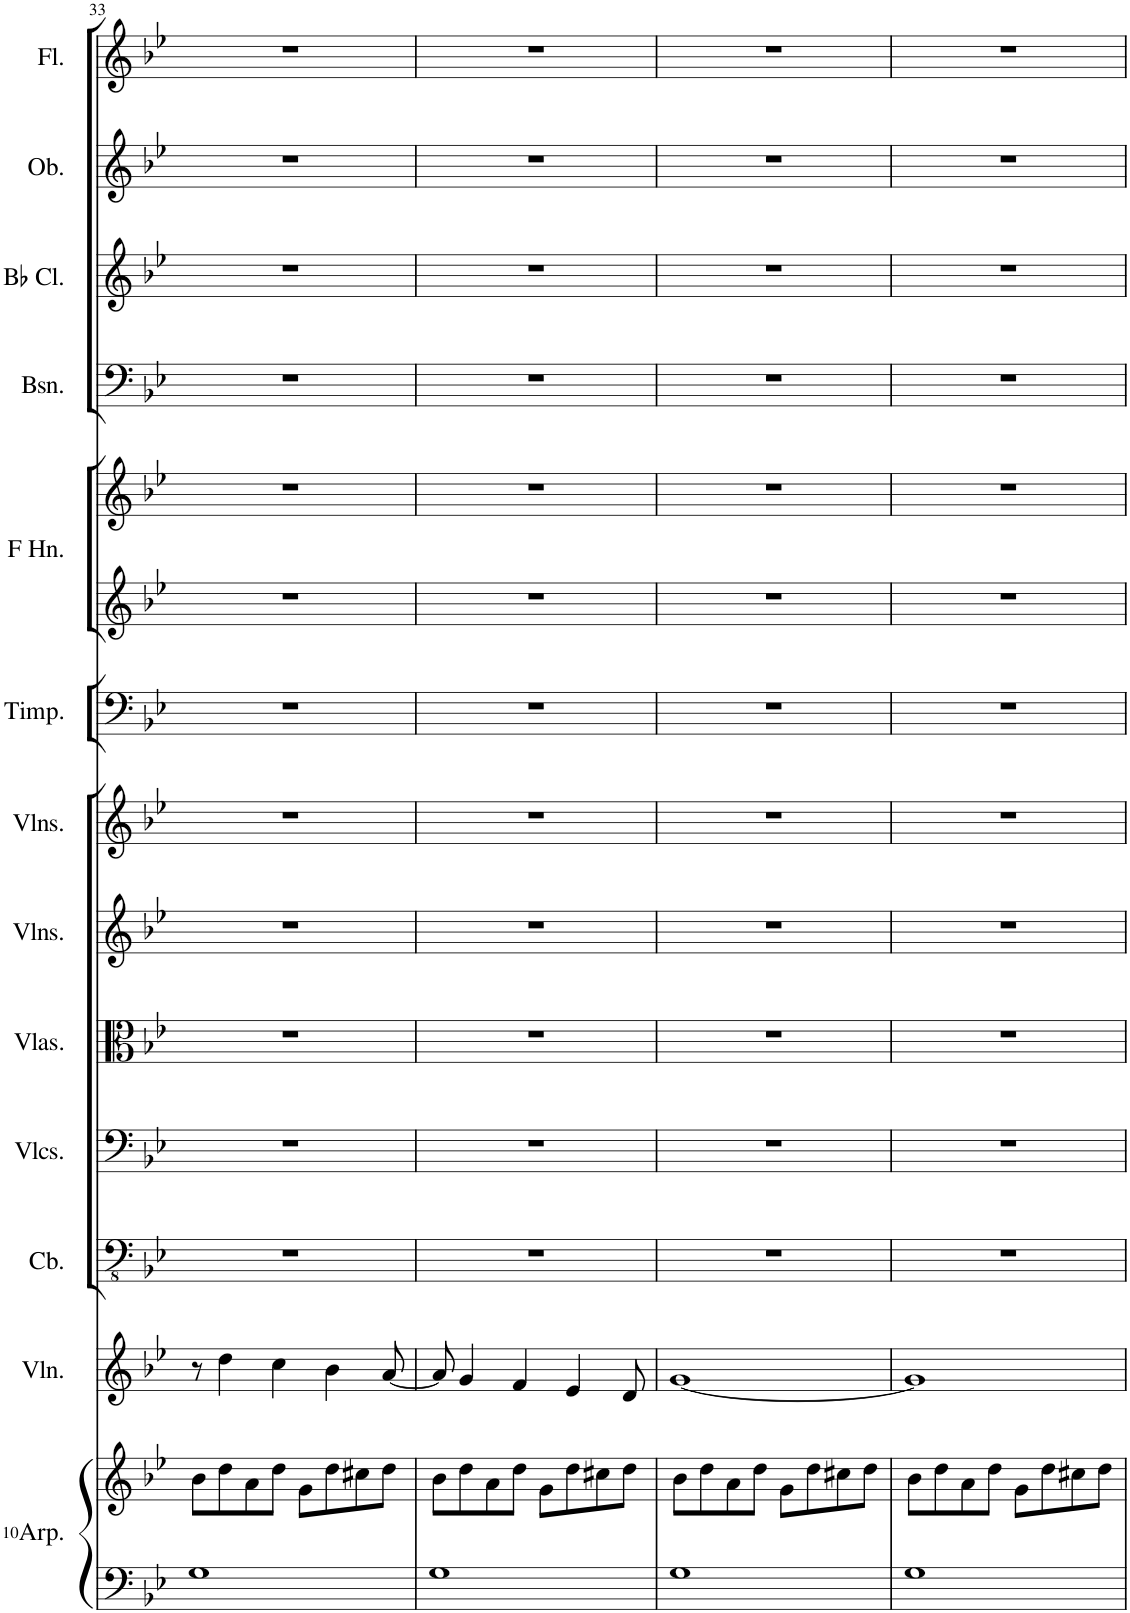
**kern	**kern	**kern	**kern	**kern	**kern	**kern	**kern	**kern	**kern	**kern	**kern	**kern	**kern	**kern
*part13	*part13	*part12	*part11	*part10	*part9	*part8	*part7	*part6	*part5	*part5	*part4	*part3	*part2	*part1
*staff15	*staff14	*staff13	*staff12	*staff11	*staff10	*staff9	*staff8	*staff7	*staff6	*staff5	*staff4	*staff3	*staff2	*staff1
*I"Arpa	*	*I"Violín	*I"Contrabass	*I"Violoncellos	*I"Violas	*I"Violins II	*I"Violins I	*I"Timpani	*I"Horns in F	*	*I"Bassoons	*I"Clarinets in Bb	*I"Oboes	*I"Flutes
*I'Arp.	*	*I'Vln.	*I'Cb.	*I'Vlcs.	*I'Vlas.	*I'Vlns.	*I'Vlns.	*I'Timp.	*	*	*I'Bsn.	*	*I'Ob.	*I'Fl.
!!LO:PB:g=z
*clefF4	*clefG2	*clefG2	*clefFv4	*clefF4	*clefC3	*clefG2	*clefG2	*clefF4	*clefG2	*clefG2	*clefF4	*clefG2	*clefG2	*clefG2
*	*	*	*ITrd7c12	*	*	*	*	*	*ITrd4c7	*ITrd4c7	*	*ITrd1c2	*	*
*k[b-e-]	*k[b-e-]	*k[b-e-]	*k[b-e-]	*k[b-e-]	*k[b-e-]	*k[b-e-]	*k[b-e-]	*k[b-e-]	*k[b-e-]	*k[b-e-]	*k[b-e-]	*k[b-e-]	*k[b-e-]	*k[b-e-]
*M4/4	*M4/4	*M4/4	*M4/4	*M4/4	*M4/4	*M4/4	*M4/4	*M4/4	*M4/4	*M4/4	*M4/4	*M4/4	*M4/4	*M4/4
=33	=33	=33	=33	=33	=33	=33	=33	=33	=33	=33	=33	=33	=33	=33
1G	8b-\L	8r	1r	1r	1r	1r	1r	1r	1r	1r	1r	1r	1r	1r
.	8dd\	4dd\	.	.	.	.	.	.	.	.	.	.	.	.
.	8a\	.	.	.	.	.	.	.	.	.	.	.	.	.
.	8dd\J	4cc\	.	.	.	.	.	.	.	.	.	.	.	.
.	8g\L	.	.	.	.	.	.	.	.	.	.	.	.	.
.	8dd\	4b-\	.	.	.	.	.	.	.	.	.	.	.	.
.	8cc#X\	.	.	.	.	.	.	.	.	.	.	.	.	.
.	8dd\J	[8a/	.	.	.	.	.	.	.	.	.	.	.	.
=34	=34	=34	=34	=34	=34	=34	=34	=34	=34	=34	=34	=34	=34	=34
1G	8b-\L	8a/]	1r	1r	1r	1r	1r	1r	1r	1r	1r	1r	1r	1r
.	8dd\	4g/	.	.	.	.	.	.	.	.	.	.	.	.
.	8a\	.	.	.	.	.	.	.	.	.	.	.	.	.
.	8dd\J	4f/	.	.	.	.	.	.	.	.	.	.	.	.
.	8g\L	.	.	.	.	.	.	.	.	.	.	.	.	.
.	8dd\	4e-/	.	.	.	.	.	.	.	.	.	.	.	.
.	8cc#X\	.	.	.	.	.	.	.	.	.	.	.	.	.
.	8dd\J	8d/	.	.	.	.	.	.	.	.	.	.	.	.
=35	=35	=35	=35	=35	=35	=35	=35	=35	=35	=35	=35	=35	=35	=35
1G	8b-\L	[1g	1r	1r	1r	1r	1r	1r	1r	1r	1r	1r	1r	1r
.	8dd\	.	.	.	.	.	.	.	.	.	.	.	.	.
.	8a\	.	.	.	.	.	.	.	.	.	.	.	.	.
.	8dd\J	.	.	.	.	.	.	.	.	.	.	.	.	.
.	8g\L	.	.	.	.	.	.	.	.	.	.	.	.	.
.	8dd\	.	.	.	.	.	.	.	.	.	.	.	.	.
.	8cc#X\	.	.	.	.	.	.	.	.	.	.	.	.	.
.	8dd\J	.	.	.	.	.	.	.	.	.	.	.	.	.
=36	=36	=36	=36	=36	=36	=36	=36	=36	=36	=36	=36	=36	=36	=36
1G	8b-\L	1g]	1r	1r	1r	1r	1r	1r	1r	1r	1r	1r	1r	1r
.	8dd\	.	.	.	.	.	.	.	.	.	.	.	.	.
.	8a\	.	.	.	.	.	.	.	.	.	.	.	.	.
.	8dd\J	.	.	.	.	.	.	.	.	.	.	.	.	.
.	8g\L	.	.	.	.	.	.	.	.	.	.	.	.	.
.	8dd\	.	.	.	.	.	.	.	.	.	.	.	.	.
.	8cc#X\	.	.	.	.	.	.	.	.	.	.	.	.	.
.	8dd\J	.	.	.	.	.	.	.	.	.	.	.	.	.
=	=	=	=	=	=	=	=	=	=	=	=	=	=	=
*-	*-	*-	*-	*-	*-	*-	*-	*-	*-	*-	*-	*-	*-	*-
